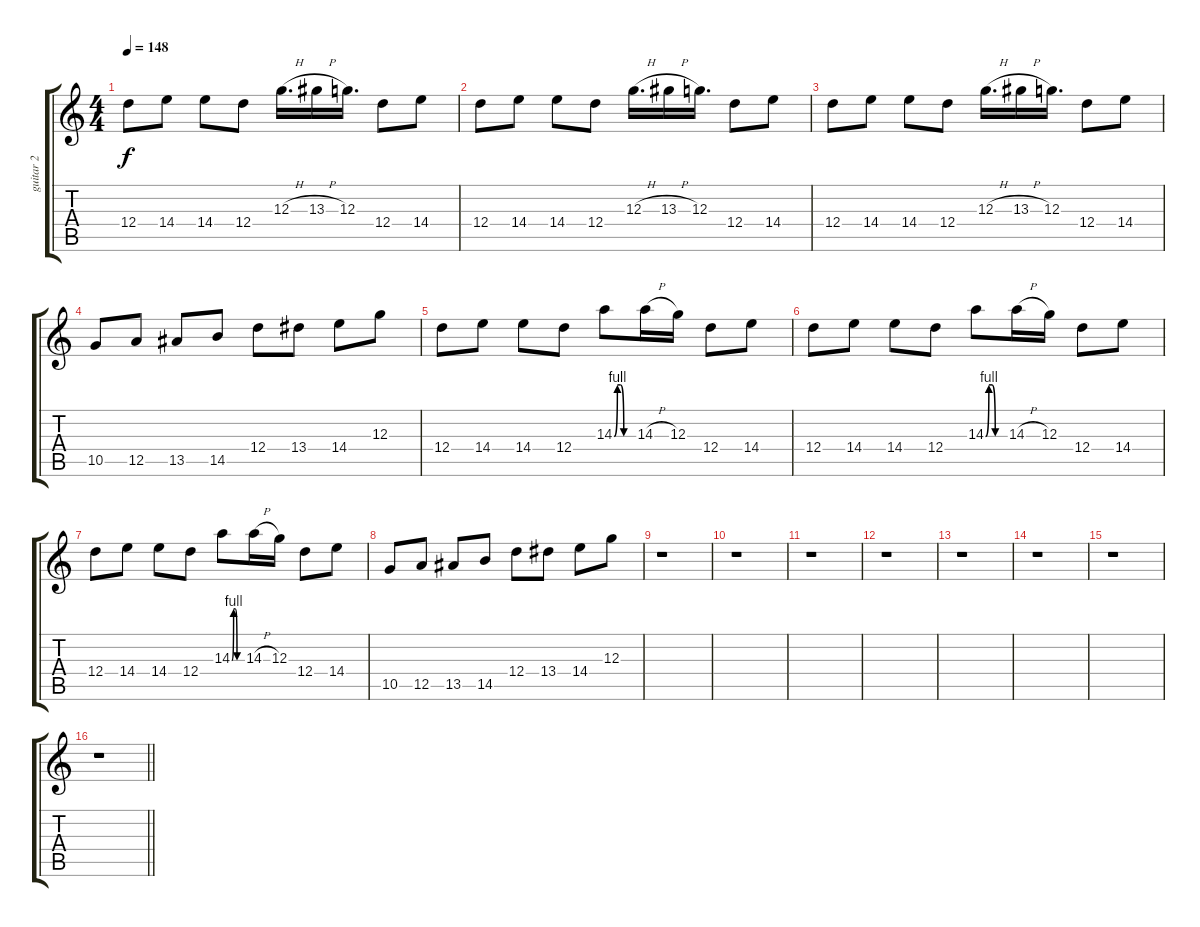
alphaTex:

\track ("guitar 2" "guitar 2") {instrument distortionguitar}
\staff {score tabs}
\tuning (E4 B3 G3 D3 A2 E2) {hide}
\ts (4 4)
\tempo 148
\clef g2
\ks c
12.4.8{dy f} 14.4.8 14.4.8 12.4.8 12.3{h}.16{d} 13.3{h}.16 12.3.16{d} 12.4.8 14.4.8 |
12.4.8 14.4.8 14.4.8 12.4.8 12.3{h}.16{d} 13.3{h}.16 12.3.16{d} 12.4.8 14.4.8 |
12.4.8 14.4.8 14.4.8 12.4.8 12.3{h}.16{d} 13.3{h}.16 12.3.16{d} 12.4.8 14.4.8 |
10.5.8 12.5.8 13.5.8 14.5.8 12.4.8 13.4.8 14.4.8 12.3.8 |
12.4.8 14.4.8 14.4.8 12.4.8 14.3{be (custom 0 0 10 4 20 4 30 0 60 0)}.8 14.3{h}.16 12.3.16 12.4.8 14.4.8 |
12.4.8 14.4.8 14.4.8 12.4.8 14.3{be (custom 0 0 10 4 20 4 30 0 60 0)}.8 14.3{h}.16 12.3.16 12.4.8 14.4.8 |
12.4.8 14.4.8 14.4.8 12.4.8 14.3{be (custom 0 0 10 4 20 4 30 0 60 0)}.8 14.3{h}.16 12.3.16 12.4.8 14.4.8 |
10.5.8 12.5.8 13.5.8 14.5.8 12.4.8 13.4.8 14.4.8 12.3.8 |
r.1 |
r.1 |
r.1 |
r.1 |
r.1 |
r.1 |
r.1 |
\barLineRight lightlight
r.1
